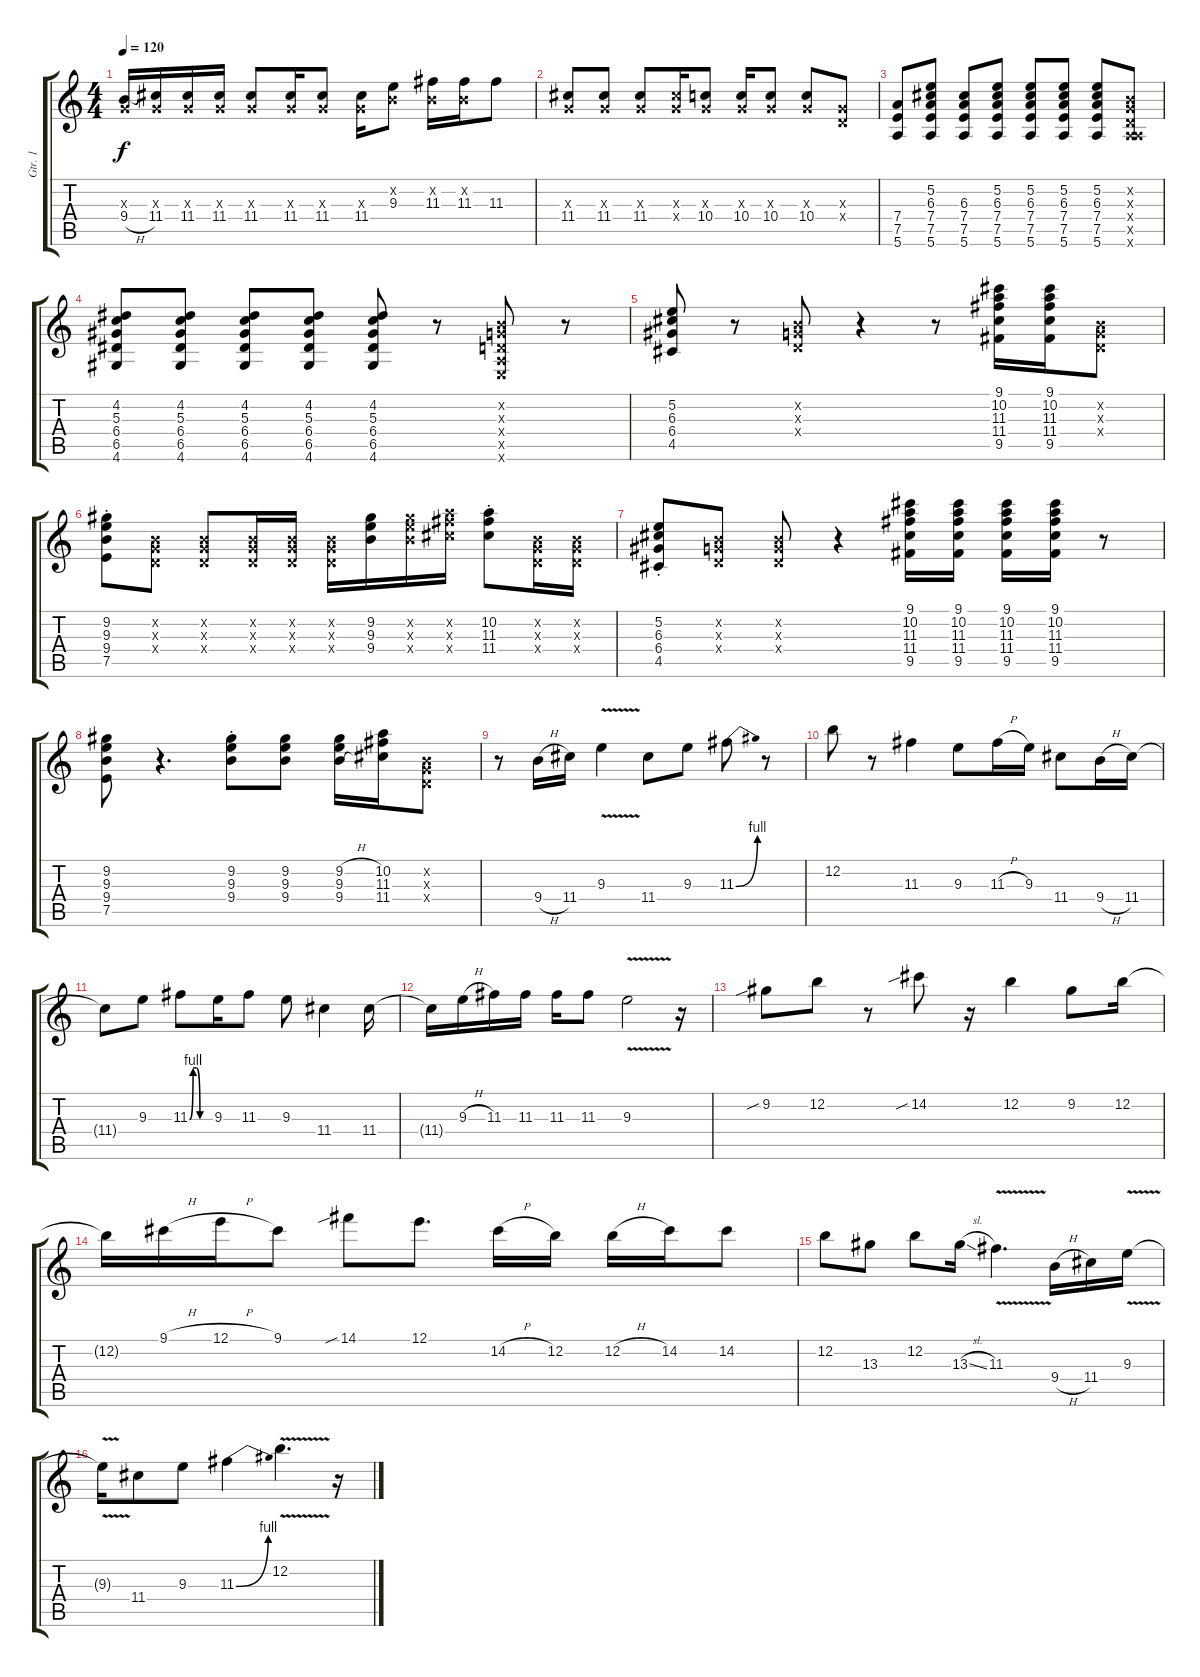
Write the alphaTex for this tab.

\track ("Gtr. 1" "Gtr. 1") {instrument electricguitarclean}
\staff {score tabs}
\tuning (E4 B3 G3 D3 A2 E2) {hide}
\ts (4 4)
\tempo 120
\clef g2
\ks c
(0.3{x} 9.4{h}).16{dy f} (0.3{x} 11.4).16 (0.3{x} 11.4).16 (0.3{x} 11.4).16 (0.3{x} 11.4).8 (0.3{x} 11.4).16 (0.3{x} 11.4).8 (0.3{x} 11.4).16 (0.2{x} 9.3).8 (0.2{x} 11.3).16 (0.2{x} 11.3).16 11.3.8 |
(0.3{x} 11.4).8 (0.3{x} 11.4).8 (0.3{x} 11.4).8 (0.3{x} 11.4{x}).16 (0.3{x} 10.4).8 (0.3{x} 10.4).16 (0.3{x} 10.4).8 (0.3{x} 10.4).8 (0.3{x} 0.4{x}).8 |
(7.4 7.5 5.6).8 (5.2 6.3 7.4 7.5 5.6).8 (6.3 7.4 7.5 5.6).8 (5.2 6.3 7.4 7.5 5.6).8 (5.2 6.3 7.4 7.5 5.6).8 (5.2 6.3 7.4 7.5 5.6).8 (5.2 6.3 7.4 7.5 5.6).8 (0.2{x} 0.3{x} 0.4{x} 0.5{x} 5.6{x}).8 |
(4.2 5.3 6.4 6.5 4.6).8 (4.2 5.3 6.4 6.5 4.6).8 (4.2 5.3 6.4 6.5 4.6).8 (4.2 5.3 6.4 6.5 4.6).8 (4.2 5.3 6.4 6.5 4.6).8 r.8 (0.2{x} 0.3{x} 0.4{x} 0.5{x} 0.6{x}).8 r.8 |
(5.2 6.3 6.4 4.5).8 r.8 (0.2{x} 0.3{x} 0.4{x}).8 r.4 r.8 (9.1 10.2 11.3 11.4 9.5).16 (9.1 10.2 11.3 11.4 9.5).16 (0.2{x} 0.3{x} 0.4{x}).8 |
(9.2{st} 9.3{st} 9.4{st} 7.5{st}).8 (0.2{x} 0.3{x} 0.4{x}).8 (0.2{x} 0.3{x} 0.4{x}).8 (0.2{x} 0.3{x} 0.4{x}).16 (0.2{x} 0.3{x} 0.4{x}).16 (0.2{x} 0.3{x} 0.4{x}).16 (9.2 9.3 9.4).16 (9.2{x} 9.3{x} 9.4{x}).16 (10.2{x} 11.3{x} 11.4{x}).16 (10.2{st} 11.3{st} 11.4{st}).8 (0.2{x} 0.3{x} 0.4{x}).16 (0.2{x} 0.3{x} 0.4{x}).16 |
(5.2{st} 6.3{st} 6.4{st} 4.5{st}).8 (0.2{x} 0.3{x} 0.4{x}).8 (0.2{x} 0.3{x} 0.4{x}).8 r.4 (9.1 10.2 11.3 11.4 9.5).16 (9.1 10.2 11.3 11.4 9.5).16 (9.1 10.2 11.3 11.4 9.5).16 (9.1 10.2 11.3 11.4 9.5).16 r.8 |
(9.2 9.3 9.4 7.5).8 r.4{d} (9.2{st} 9.3{st} 9.4{st}).8 (9.2 9.3 9.4).8 (9.2{h} 9.3{h} 9.4{h}).16 (10.2 11.3 11.4).16 (0.2{x} 0.3{x} 0.4{x}).8 |
r.8 9.4{h}.16 11.4.16 9.3{v}.4 11.4.8 9.3.8 11.3{be (bend 0 0 60 4)}.8 r.8 |
12.2.8 r.8 11.3.4 9.3.8 11.3{h}.16 9.3.16 11.4.8 9.4{h}.16 11.4.16 |
11.4{t}.8 9.3.8 11.3{be (custom 0 0 10 4 20 4 30 0 60 0)}.8 9.3.16 11.3.8 9.3.8 11.4.4 11.4.16 |
11.4{t}.16 9.3{h}.16 11.3.16 11.3.16 11.3.16 11.3.8 9.3{v}.2 r.16 |
9.2{sib}.8 12.2.8 r.8 14.2{sib}.8 r.16 12.2.4 9.2.8 12.2.16 |
12.2{t}.16 9.1{h}.16 12.1{h}.16 9.1.8 14.1{sib}.8 12.1.8{d} 14.2{h}.16 12.2.16 12.2{h}.16 14.2.16 14.2.8 |
12.2.8 13.3.8 12.2.8 13.3{sl}.16 11.3{v}.4{d} 9.4{h}.16 11.4.16 9.3{v}.16 |
9.3{t}.16 11.4.8 9.3.8 11.3{be (bend 0 0 60 4)}.4 12.2{v}.4{d} r.16
